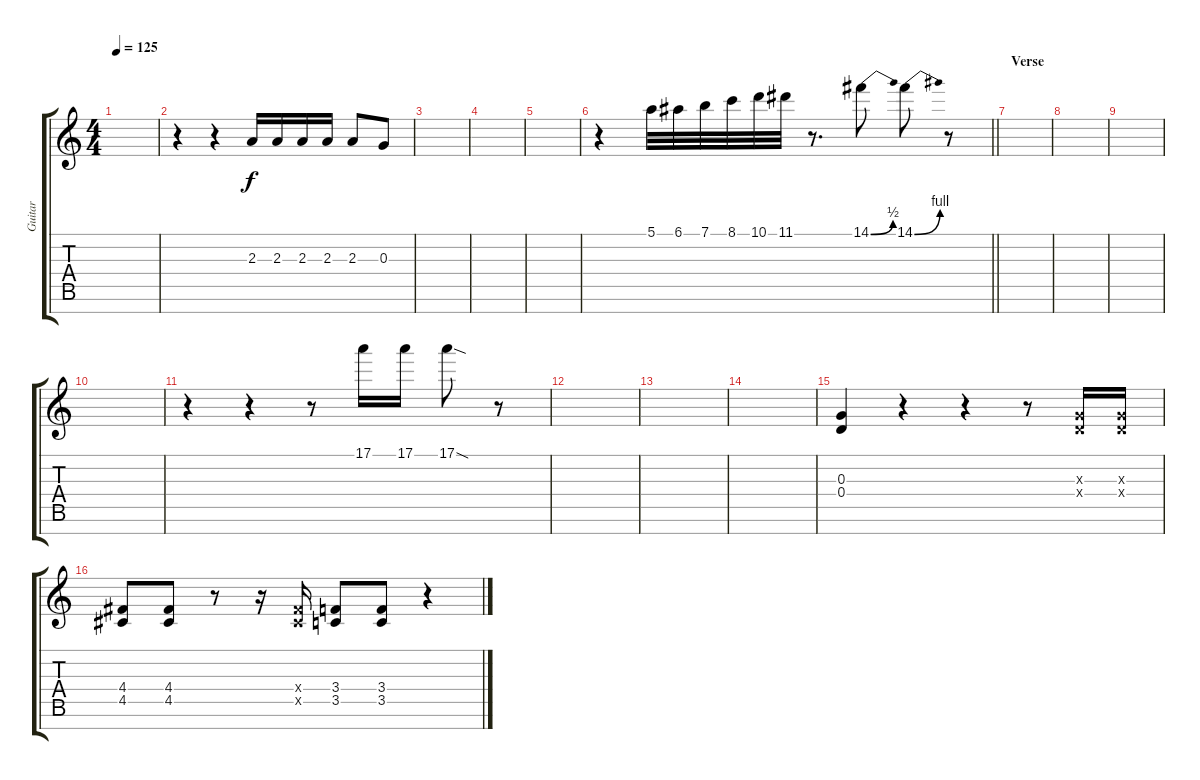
\track ("Guitar" "Guitar") {instrument electricguitarjazz}
\staff {score tabs}
\tuning (E4 B3 G3 D3 A2 E2 B1) {hide}
\ts (4 4)
\tempo 125
\clef g2
\ks c
|
r.4 r.4 2.3.16 2.3.16 2.3.16 2.3.16 2.3.8 0.3.8 |
|
|
|
\barLineRight lightlight
r.4 5.1.32 6.1.32 7.1.32 8.1.32 10.1.32 11.1.32 r.8{d} 14.1{be (bend 0 0 60 2)}.8 14.1{be (bend 0 0 60 4)}.8 r.8 |
\section ("" "Verse")
|
|
|
|
r.4 r.4 r.8 17.1.16 17.1.16 17.1{sod}.8 r.8 |
|
|
|
(0.3 0.4).4 r.4 r.4 r.8 (0.3{x} 0.4{x}).16 (0.3{x} 0.4{x}).16 |
(4.4 4.5).8 (4.4 4.5).8 r.8 r.16 (4.4{x} 4.5{x}).16 (3.4 3.5).8 (3.4 3.5).8 r.4
